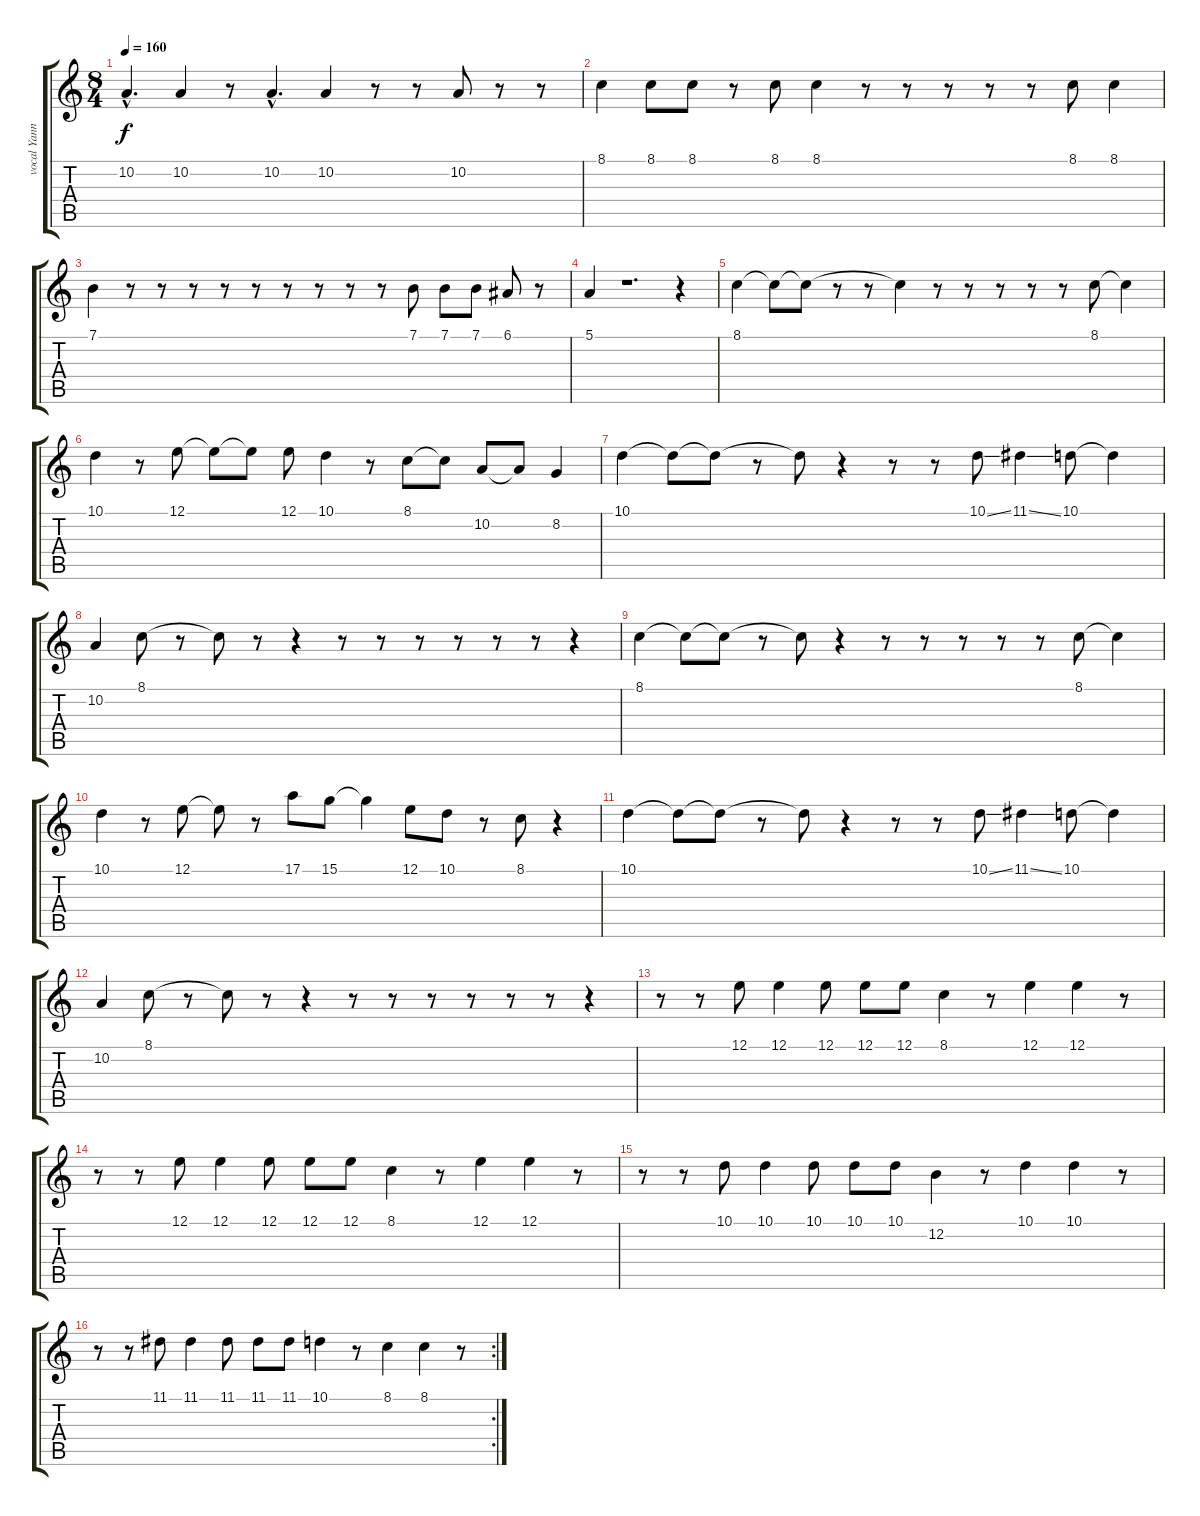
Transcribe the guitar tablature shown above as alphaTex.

\track ("vocal Yannick Noah" "vocal Yann") {instrument flute}
\staff {score tabs}
\tuning (E4 B3 G3 D3 A2 E2) {hide}
\ts (8 4)
\tempo 160
\clef g2
\ks c
10.2{hac}.4{d dy f} 10.2.4 r.8 10.2{hac}.4{d} 10.2.4 r.8 r.8 10.2.8 r.8 r.8 |
8.1.4 8.1.8 8.1.8 r.8 8.1.8 8.1.4 r.8 r.8 r.8 r.8 r.8 8.1.8 8.1.4 |
7.1.4 r.8 r.8 r.8 r.8 r.8 r.8 r.8 r.8 r.8 7.1.8 7.1.8 7.1.8 6.1.8 r.8 |
5.1.4 r.1{d} r.4 |
8.1.4 8.1{t}.8 8.1{t}.8 r.8 r.8 8.1{t}.4 r.8 r.8 r.8 r.8 r.8 8.1.8 8.1{t}.4 |
10.1.4 r.8 12.1.8 12.1{t}.8 12.1{t}.8 12.1.8 10.1.4 r.8 8.1.8 8.1{t}.8 10.2.8 10.2{t}.8 8.2.4 |
10.1.4 10.1{t}.8 10.1{t}.8 r.8 10.1{t}.8 r.4 r.8 r.8 10.1{ss}.8 11.1{ss}.4 10.1.8 10.1{t}.4 |
10.2.4 8.1.8 r.8 8.1{t}.8 r.8 r.4 r.8 r.8 r.8 r.8 r.8 r.8 r.4 |
8.1.4 8.1{t}.8 8.1{t}.8 r.8 8.1{t}.8 r.4 r.8 r.8 r.8 r.8 r.8 8.1.8 8.1{t}.4 |
10.1.4 r.8 12.1.8 12.1{t}.8 r.8 17.1.8 15.1.8 15.1{t}.4 12.1.8 10.1.8 r.8 8.1.8 r.4 |
10.1.4 10.1{t}.8 10.1{t}.8 r.8 10.1{t}.8 r.4 r.8 r.8 10.1{ss}.8 11.1{ss}.4 10.1.8 10.1{t}.4 |
10.2.4 8.1.8 r.8 8.1{t}.8 r.8 r.4 r.8 r.8 r.8 r.8 r.8 r.8 r.4 |
r.8 r.8 12.1.8 12.1.4 12.1.8 12.1.8 12.1.8 8.1.4 r.8 12.1.4 12.1.4 r.8 |
r.8 r.8 12.1.8 12.1.4 12.1.8 12.1.8 12.1.8 8.1.4 r.8 12.1.4 12.1.4 r.8 |
r.8 r.8 10.1.8 10.1.4 10.1.8 10.1.8 10.1.8 12.2.4 r.8 10.1.4 10.1.4 r.8 |
\rc 2
r.8 r.8 11.1.8 11.1.4 11.1.8 11.1.8 11.1.8 10.1.4 r.8 8.1.4 8.1.4 r.8
